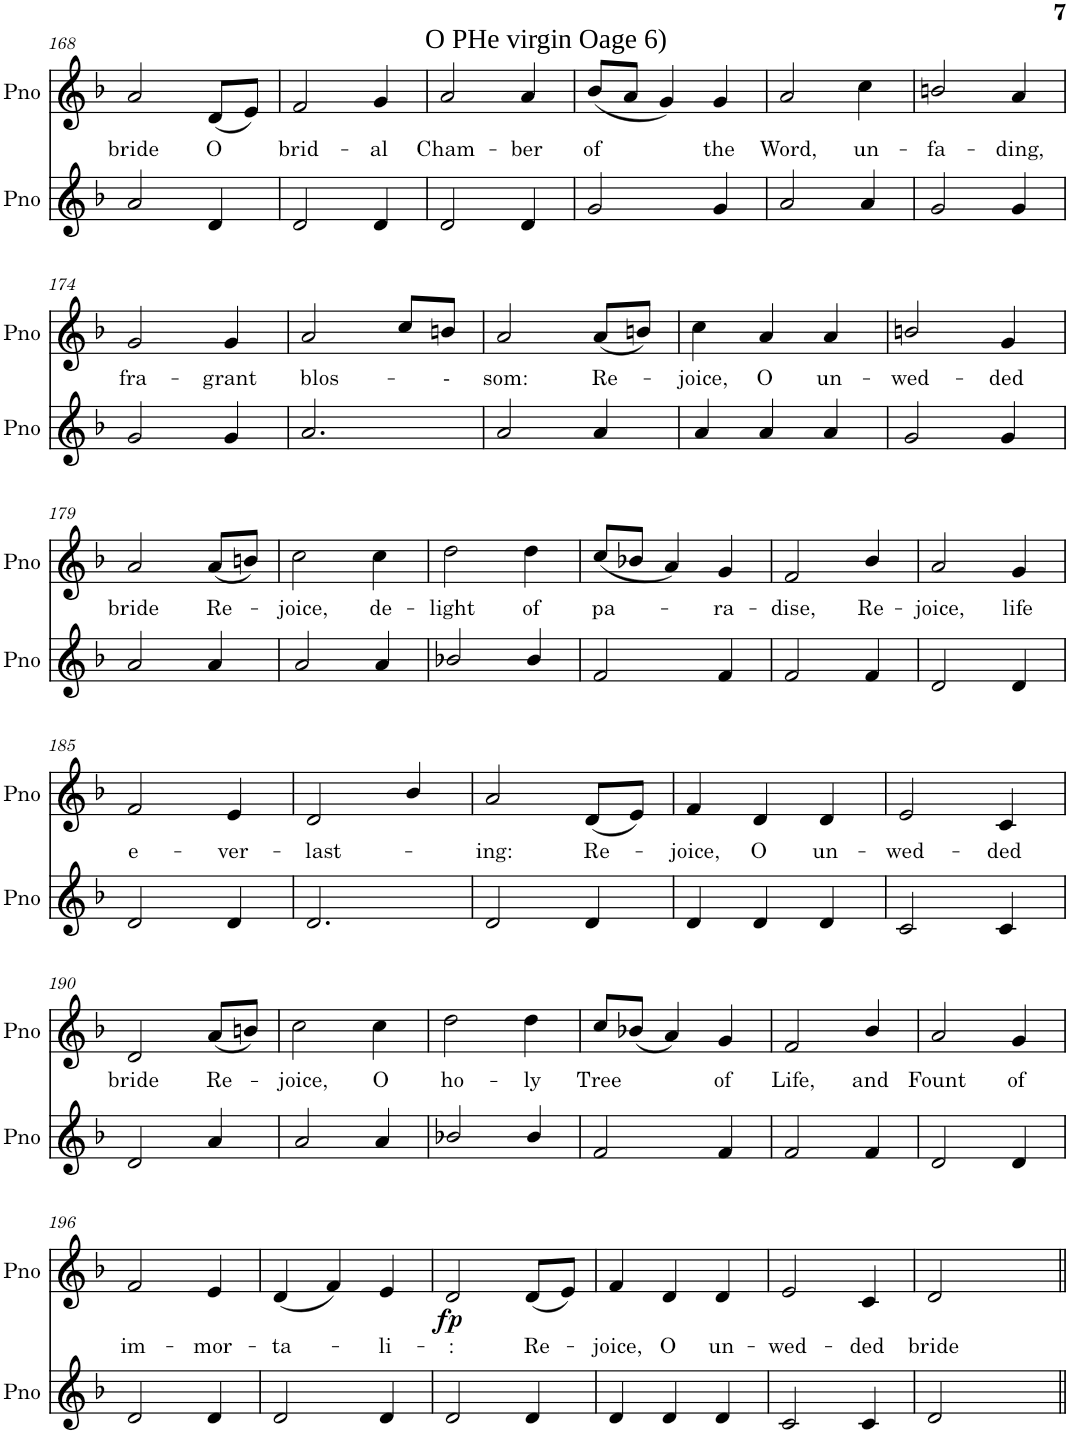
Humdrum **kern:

**kern	**kern	**text	**dynam
*part2	*part1	*part1	*part1
*staff2	*staff1	*staff1	*staff1
*I"Piano	*I"Piano	*	*
*I'Pno	*I'Pno	*	*
!!LO:PB:g=z
*clefG2	*clefG2	*	*
*k[b-]	*k[b-]	*	*
*M3/4	*M3/4	*	*
=168	=168	=168	=168
!	!	!LO:LY:b	!
2a/	2a/	bride	.
!	!	!LO:LY:b	!
4d/	(8d/L	O	.
.	8e/J)	.	.
=169	=169	=169	=169
!	!	!LO:LY:b	!
2d/	2f/	brid-	.
!	!	!LO:LY:b	!
4d/	4g/	-al	.
!	!LO:TX:a:t=O PHe virgin Oage 6)	!	!
=170	=170	=170	=170
!	!	!LO:LY:b	!
2d/	2a/	Cham-	.
!	!	!LO:LY:b	!
4d/	4a/	-ber	.
=171	=171	=171	=171
!	!	!LO:LY:b	!
2g/	(8b-/L	of	.
.	8a/J	.	.
.	4g/)	.	.
!	!	!LO:LY:b	!
4g/	4g/	the	.
=172	=172	=172	=172
!	!	!LO:LY:b	!
2a/	2a/	Word,	.
!	!	!LO:LY:b	!
4a/	4cc\	un-	.
=173	=173	=173	=173
!	!	!LO:LY:b	!
2g/	2bn/	-fa-	.
!	!	!LO:LY:b	!
4g/	4a/	-ding,	.
!!LO:LB:g=z
=174	=174	=174	=174
!	!	!LO:LY:b	!
2g/	2g/	fra-	.
!	!	!LO:LY:b	!
4g/	4g/	-grant	.
=175	=175	=175	=175
!	!	!LO:LY:b	!
2.a/	2a/	blos-	.
.	8cc/L	.	.
!	!	!LO:LY:b	!
.	8bn/J	--	.
=176	=176	=176	=176
!	!	!LO:LY:b	!
2a/	2a/	som:	.
!	!	!LO:LY:b	!
4a/	(8a/L	Re-	.
.	8bn/J)	.	.
=177	=177	=177	=177
!	!	!LO:LY:b	!
4a/	4cc\	-joice,	.
!	!	!LO:LY:b	!
4a/	4a/	O	.
!	!	!LO:LY:b	!
4a/	4a/	un-	.
=178	=178	=178	=178
!	!	!LO:LY:b	!
2g/	2bn/	-wed-	.
!	!	!LO:LY:b	!
4g/	4g/	-ded	.
!!LO:LB:g=z
=179	=179	=179	=179
!	!	!LO:LY:b	!
2a/	2a/	bride	.
!	!	!LO:LY:b	!
4a/	(8a/L	Re-	.
.	8bn/J)	.	.
=180	=180	=180	=180
!	!	!LO:LY:b	!
2a/	2cc\	-joice,	.
!	!	!LO:LY:b	!
4a/	4cc\	de-	.
=181	=181	=181	=181
!	!	!LO:LY:b	!
2b-X/	2dd\	-light	.
!	!	!LO:LY:b	!
4b-/	4dd\	of	.
=182	=182	=182	=182
!	!	!LO:LY:b	!
2f/	(8cc/L	pa-	.
.	8b-X/J	.	.
.	4a/)	.	.
!	!	!LO:LY:b	!
4f/	4g/	-ra-	.
=183	=183	=183	=183
!	!	!LO:LY:b	!
2f/	2f/	-dise,	.
!	!	!LO:LY:b	!
4f/	4b-/	Re-	.
=184	=184	=184	=184
!	!	!LO:LY:b	!
2d/	2a/	-joice,	.
!	!	!LO:LY:b	!
4d/	4g/	life	.
!!LO:LB:g=z
=185	=185	=185	=185
!	!	!LO:LY:b	!
2d/	2f/	e-	.
!	!	!LO:LY:b	!
4d/	4e/	-ver-	.
=186	=186	=186	=186
!	!	!LO:LY:b	!
2.d/	2d/	-last-	.
.	4b-/	.	.
=187	=187	=187	=187
!	!	!LO:LY:b	!
2d/	2a/	-ing:	.
!	!	!LO:LY:b	!
4d/	(8d/L	Re-	.
.	8e/J)	.	.
=188	=188	=188	=188
!	!	!LO:LY:b	!
4d/	4f/	-joice,	.
!	!	!LO:LY:b	!
4d/	4d/	O	.
!	!	!LO:LY:b	!
4d/	4d/	un-	.
=189	=189	=189	=189
!	!	!LO:LY:b	!
2c/	2e/	-wed-	.
!	!	!LO:LY:b	!
4c/	4c/	-ded	.
!!LO:LB:g=z
=190	=190	=190	=190
!	!	!LO:LY:b	!
2d/	2d/	bride	.
!	!	!LO:LY:b	!
4a/	(8a/L	Re-	.
.	8bn/J)	.	.
=191	=191	=191	=191
!	!	!LO:LY:b	!
2a/	2cc\	-joice,	.
!	!	!LO:LY:b	!
4a/	4cc\	O	.
=192	=192	=192	=192
!	!	!LO:LY:b	!
2b-X/	2dd\	ho-	.
!	!	!LO:LY:b	!
4b-/	4dd\	-ly	.
=193	=193	=193	=193
!	!	!LO:LY:b	!
2f/	8cc/L	Tree	.
.	(8b-X/J	.	.
.	4a/)	.	.
!	!	!LO:LY:b	!
4f/	4g/	of	.
=194	=194	=194	=194
!	!	!LO:LY:b	!
2f/	2f/	Life,	.
!	!	!LO:LY:b	!
4f/	4b-/	and	.
=195	=195	=195	=195
!	!	!LO:LY:b	!
2d/	2a/	Fount	.
!	!	!LO:LY:b	!
4d/	4g/	of	.
!!LO:LB:g=z
=196	=196	=196	=196
!	!	!LO:LY:b	!
2d/	2f/	im-	.
!	!	!LO:LY:b	!
4d/	4e/	-mor-	.
=197	=197	=197	=197
!	!	!LO:LY:b	!
2d/	(4d/	-ta-	.
.	4f/)	.	.
!	!	!LO:LY:b	!
4d/	4e/	-li-	.
=198	=198	=198	=198
!	!	!LO:LY:b	!LO:DY:b
2d/	2d/	-:	fp
!	!	!LO:LY:b	!
4d/	(8d/L	Re-	.
.	8e/J)	.	.
=199	=199	=199	=199
!	!	!LO:LY:b	!
4d/	4f/	-joice,	.
!	!	!LO:LY:b	!
4d/	4d/	O	.
!	!	!LO:LY:b	!
4d/	4d/	un-	.
=200	=200	=200	=200
!	!	!LO:LY:b	!
2c/	2e/	-wed-	.
!	!	!LO:LY:b	!
4c/	4c/	-ded	.
=201	=201	=201	=201
!	!	!LO:LY:b	!
2d/	2d/	bride	.
4ryy	4ryy	.	.
=||	=||	=||	=||
*-	*-	*-	*-
